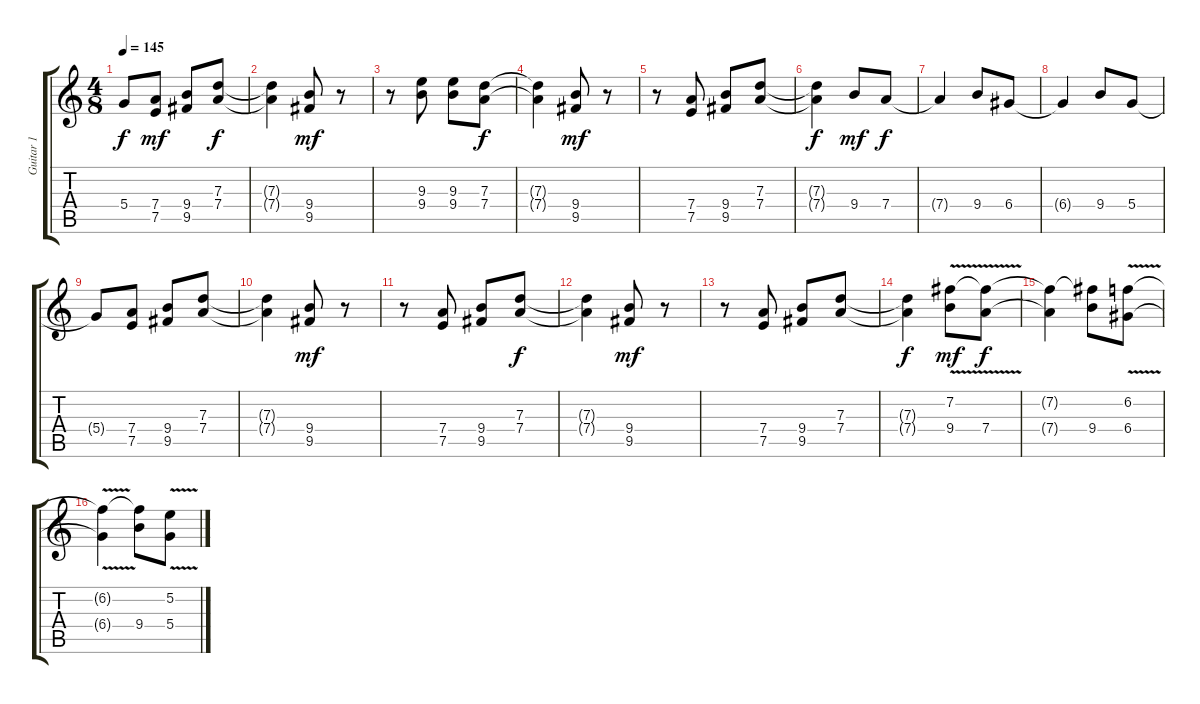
\track ("Guitar 1" "Guitar 1") {instrument distortionguitar}
\staff {score tabs}
\tuning (E4 B3 G3 D3 A2 E2) {hide}
\ts (4 8)
\tempo 145
\clef g2
\ks c
5.4{t}.8{dy f} (7.4 7.5).8{dy mf} (9.4 9.5).8 (7.3 7.4).8{dy f} |
(7.3{t} 7.4{t}).4 (9.4 9.5).8{dy mf} r.8 |
r.8 (9.3 9.4).8 (9.3 9.4).8 (7.3 7.4).8{dy f} |
(7.3{t} 7.4{t}).4 (9.4 9.5).8{dy mf} r.8 |
r.8 (7.4 7.5).8 (9.4 9.5).8 (7.3 7.4).8 |
(7.3{t} 7.4{t}).4{dy f} 9.4.8{dy mf} 7.4.8{dy f} |
7.4{t}.4 9.4.8 6.4.8 |
6.4{t}.4 9.4.8 5.4.8 |
5.4{t}.8 (7.4 7.5).8 (9.4 9.5).8 (7.3 7.4).8 |
(7.3{t} 7.4{t}).4 (9.4 9.5).8{dy mf} r.8 |
r.8 (7.4 7.5).8 (9.4 9.5).8 (7.3 7.4).8{dy f} |
(7.3{t} 7.4{t}).4 (9.4 9.5).8{dy mf} r.8 |
r.8 (7.4 7.5).8 (9.4 9.5).8 (7.3 7.4).8 |
(7.3{t} 7.4{t}).4{dy f} (7.2{v} 9.4).8{dy mf} (7.2{t} 7.4).8{dy f} |
(7.2{t} 7.4{t}).4 (7.2{t} 9.4).8 (6.2{v} 6.4).8 |
(6.2{t} 6.4{t}).4 (6.2{t} 9.4).8 (5.2{v} 5.4).8
